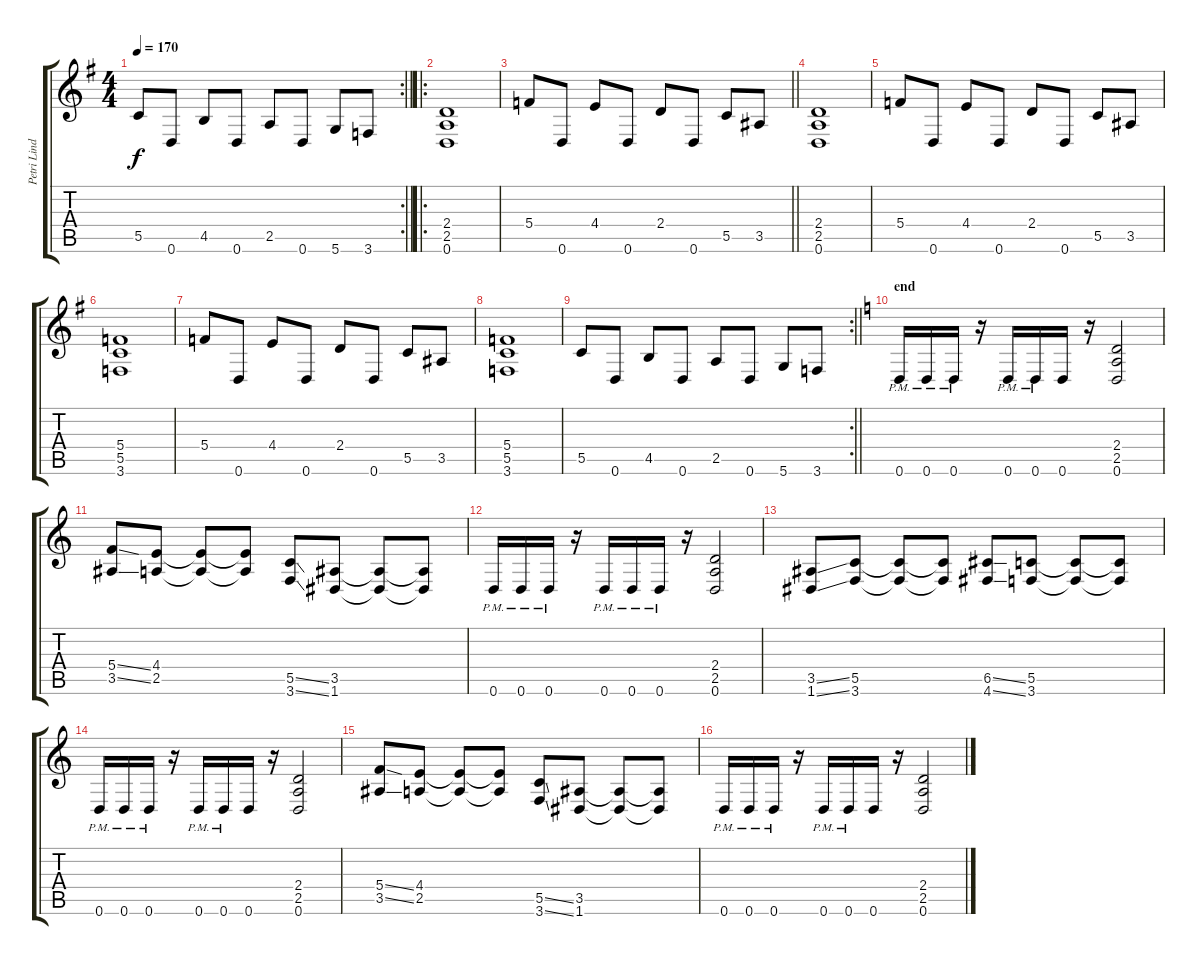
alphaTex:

\track ("Petri Lindroos" "Petri Lind") {instrument distortionguitar}
\staff {score tabs}
\tuning (D4 A3 F3 C3 G2 D2) {hide}
\rc 2
\ts (4 4)
\tempo 170
\clef g2
\barLineRight lightlight
\ks g
5.5.8{dy f} 0.6.8 4.5.8 0.6.8 2.5.8 0.6.8 5.6.8 3.6.8 |
\ro
(2.4 2.5 0.6).1 |
\barLineRight lightlight
5.4.8 0.6.8 4.4.8 0.6.8 2.4.8 0.6.8 5.5.8 3.5.8 |
(2.4 2.5 0.6).1 |
5.4.8 0.6.8 4.4.8 0.6.8 2.4.8 0.6.8 5.5.8 3.5.8 |
(5.4 5.5 3.6).1 |
5.4.8 0.6.8 4.4.8 0.6.8 2.4.8 0.6.8 5.5.8 3.5.8 |
(5.4 5.5 3.6).1 |
\rc 2
\barLineRight lightlight
5.5.8 0.6.8 4.5.8 0.6.8 2.5.8 0.6.8 5.6.8 3.6.8 |
\section ("" "end")
\ks c
0.6{pm}.16 0.6{pm}.16 0.6{pm}.16 r.16 0.6{pm}.16 0.6{pm}.16 0.6.16 r.16 (2.4 2.5 0.6).2 |
(5.4{ss} 3.5{ss}).8 (4.4 2.5).8 (4.4{t} 2.5{t}).8 (4.4{t} 2.5{t}).8 (5.5{ss} 3.6{ss}).8 (3.5 1.6).8 (3.5{t} 1.6{t}).8 (3.5{t} 1.6{t}).8 |
0.6{pm}.16 0.6{pm}.16 0.6{pm}.16 r.16 0.6{pm}.16 0.6{pm}.16 0.6{pm}.16 r.16 (2.4 2.5 0.6).2 |
(3.5{ss} 1.6{ss}).8 (5.5 3.6).8 (5.5{t} 3.6{t}).8 (5.5{t} 3.6{t}).8 (6.5{ss} 4.6{ss}).8 (5.5 3.6).8 (5.5{t} 3.6{t}).8 (5.5{t} 3.6{t}).8 |
0.6{pm}.16 0.6{pm}.16 0.6{pm}.16 r.16 0.6{pm}.16 0.6{pm}.16 0.6.16 r.16 (2.4 2.5 0.6).2 |
(5.4{ss} 3.5{ss}).8 (4.4 2.5).8 (4.4{t} 2.5{t}).8 (4.4{t} 2.5{t}).8 (5.5{ss} 3.6{ss}).8 (3.5 1.6).8 (3.5{t} 1.6{t}).8 (3.5{t} 1.6{t}).8 |
0.6{pm}.16 0.6{pm}.16 0.6{pm}.16 r.16 0.6{pm}.16 0.6{pm}.16 0.6.16 r.16 (2.4 2.5 0.6).2
